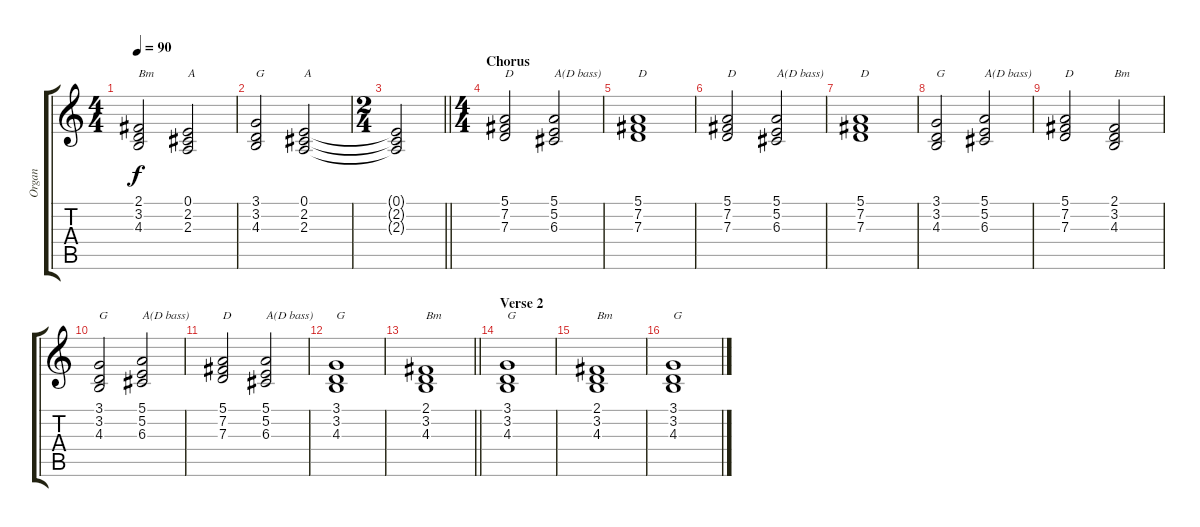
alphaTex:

\track ("Organ" "Organ") {instrument percussiveorgan}
\staff {score tabs}
\tuning (E4 B3 G3 D3 A2 E2) {hide}
\ts (4 4)
\tempo 90
\clef g2
\ks c
(2.1 3.2 4.3).2{txt "Bm" dy f} (0.1 2.2 2.3).2{txt "A"} |
(3.1 3.2 4.3).2{txt "G"} (0.1 2.2 2.3).2{txt "A"} |
\ts (2 4)
\barLineRight lightlight
(0.1{t} 2.2{t} 2.3{t}).2 |
\ts (4 4)
\section ("" "Chorus")
(5.1 7.2 7.3).2{txt "D"} (5.1 5.2 6.3).2{txt "A(D bass)"} |
(5.1 7.2 7.3).1{txt "D"} |
(5.1 7.2 7.3).2{txt "D"} (5.1 5.2 6.3).2{txt "A(D bass)"} |
(5.1 7.2 7.3).1{txt "D"} |
(3.1 3.2 4.3).2{txt "G"} (5.1 5.2 6.3).2{txt "A(D bass)"} |
(5.1 7.2 7.3).2{txt "D"} (2.1 3.2 4.3).2{txt "Bm"} |
(3.1 3.2 4.3).2{txt "G"} (5.1 5.2 6.3).2{txt "A(D bass)"} |
(5.1 7.2 7.3).2{txt "D"} (5.1 5.2 6.3).2{txt "A(D bass)"} |
(3.1 3.2 4.3).1{txt "G"} |
\barLineRight lightlight
(2.1 3.2 4.3).1{txt "Bm"} |
\section ("" "Verse 2")
(3.1 3.2 4.3).1{txt "G"} |
(2.1 3.2 4.3).1{txt "Bm"} |
(3.1 3.2 4.3).1{txt "G"}
